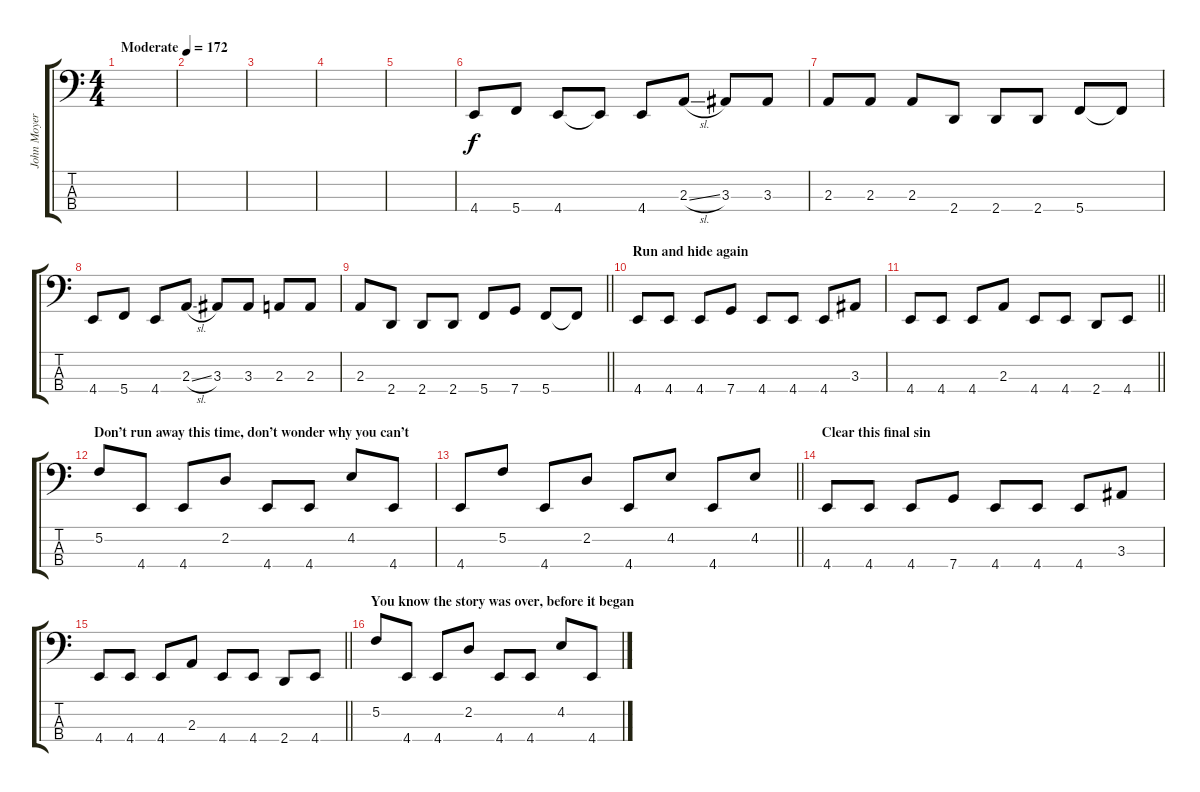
\track ("John Moyer - Bass" "John Moyer") {instrument electricbassfinger}
\staff {score tabs}
\tuning (F2 C2 G1 C1) {hide}
\ts (4 4)
\tempo (172 "Moderate")
\clef f4
\ks c
|
|
|
|
|
4.4.8 5.4.8 4.4.8 4.4{t}.8 4.4.8 2.3{sl}.8 3.3.8 3.3.8 |
2.3.8 2.3.8 2.3.8 2.4.8 2.4.8 2.4.8 5.4.8 5.4{t}.8 |
4.4.8 5.4.8 4.4.8 2.3{sl}.8 3.3.8 3.3.8 2.3.8 2.3.8 |
\barLineRight lightlight
2.3.8 2.4.8 2.4.8 2.4.8 5.4.8 7.4.8 5.4.8 5.4{t}.8 |
\section ("" "Run and hide again")
4.4.8 4.4.8 4.4.8 7.4.8 4.4.8 4.4.8 4.4.8 3.3.8 |
\barLineRight lightlight
4.4.8 4.4.8 4.4.8 2.3.8 4.4.8 4.4.8 2.4.8 4.4.8 |
\section ("" "Don’t run away this time, don’t wonder why you can’t")
5.2.8 4.4.8 4.4.8 2.2.8 4.4.8 4.4.8 4.2.8 4.4.8 |
\barLineRight lightlight
4.4.8 5.2.8 4.4.8 2.2.8 4.4.8 4.2.8 4.4.8 4.2.8 |
\section ("" "Clear this final sin")
4.4.8 4.4.8 4.4.8 7.4.8 4.4.8 4.4.8 4.4.8 3.3.8 |
\barLineRight lightlight
4.4.8 4.4.8 4.4.8 2.3.8 4.4.8 4.4.8 2.4.8 4.4.8 |
\section ("" "You know the story was over, before it began")
5.2.8 4.4.8 4.4.8 2.2.8 4.4.8 4.4.8 4.2.8 4.4.8
